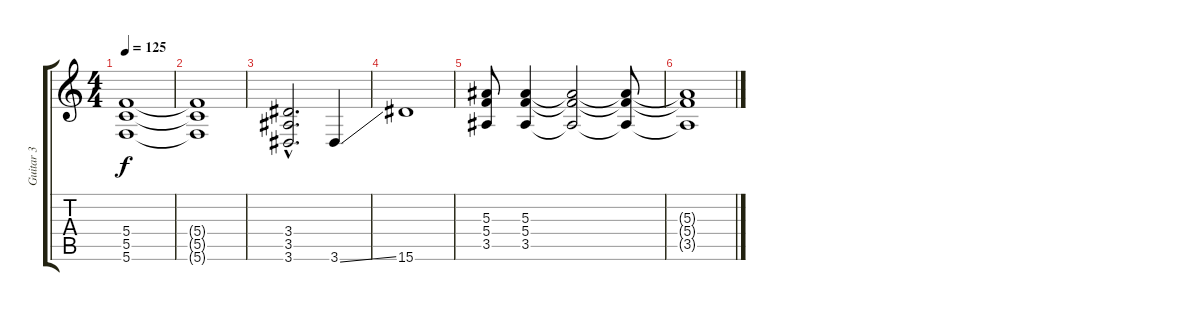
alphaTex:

\track ("Guitar 3" "Guitar 3") {instrument distortionguitar}
\staff {score tabs}
\tuning (D4 A3 F3 C3 G2 C2) {hide}
\ts (4 4)
\tempo 125
\clef g2
\ks c
(5.4 5.5 5.6).1{dy f} |
(5.4{t} 5.5{t} 5.6{t}).1 |
(3.4{hac} 3.5{hac} 3.6{hac}).2{d} 3.6{ss}.4 |
15.6.1 |
(5.3 5.4 3.5).8 (5.3 5.4 3.5).4 (5.3{t} 5.4{t} 3.5{t}).2 (5.3{t} 5.4{t} 3.5{t}).8 |
(5.3{t} 5.4{t} 3.5{t}).1
